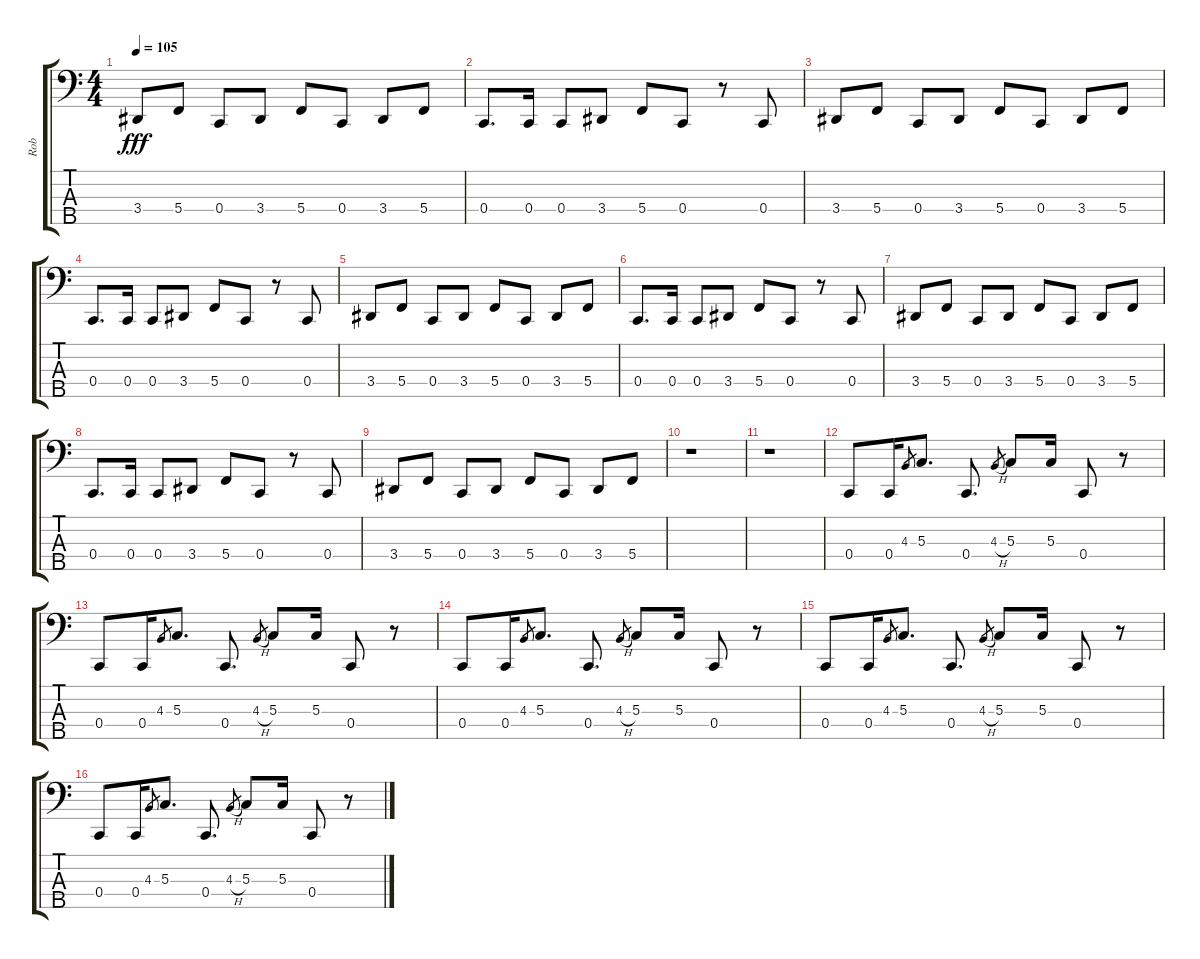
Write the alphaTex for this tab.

\track ("Rob" "Rob") {instrument electricbassfinger}
\staff {score tabs}
\tuning (F2 C2 G1 C1 G0) {hide}
\ts (4 4)
\tempo 105
\clef f4
\ks c
3.4.8{dy fff} 5.4.8 0.4.8 3.4.8 5.4.8 0.4.8 3.4.8 5.4.8 |
0.4.8{d} 0.4.16 0.4.8 3.4.8 5.4.8 0.4.8 r.8 0.4.8 |
3.4.8 5.4.8 0.4.8 3.4.8 5.4.8 0.4.8 3.4.8 5.4.8 |
0.4.8{d} 0.4.16 0.4.8 3.4.8 5.4.8 0.4.8 r.8 0.4.8 |
3.4.8 5.4.8 0.4.8 3.4.8 5.4.8 0.4.8 3.4.8 5.4.8 |
0.4.8{d} 0.4.16 0.4.8 3.4.8 5.4.8 0.4.8 r.8 0.4.8 |
3.4.8 5.4.8 0.4.8 3.4.8 5.4.8 0.4.8 3.4.8 5.4.8 |
0.4.8{d} 0.4.16 0.4.8 3.4.8 5.4.8 0.4.8 r.8 0.4.8 |
3.4.8 5.4.8 0.4.8 3.4.8 5.4.8 0.4.8 3.4.8 5.4.8 |
r.1 |
r.1 |
0.4.8 0.4.16 4.3.8{gr} 5.3.8{d} 0.4.8{d} 4.3{h}.8{gr} 5.3.8 5.3.16 0.4.8 r.8 |
0.4.8 0.4.16 4.3.8{gr} 5.3.8{d} 0.4.8{d} 4.3{h}.8{gr} 5.3.8 5.3.16 0.4.8 r.8 |
0.4.8 0.4.16 4.3.8{gr} 5.3.8{d} 0.4.8{d} 4.3{h}.8{gr} 5.3.8 5.3.16 0.4.8 r.8 |
0.4.8 0.4.16 4.3.8{gr} 5.3.8{d} 0.4.8{d} 4.3{h}.8{gr} 5.3.8 5.3.16 0.4.8 r.8 |
0.4.8 0.4.16 4.3.8{gr} 5.3.8{d} 0.4.8{d} 4.3{h}.8{gr} 5.3.8 5.3.16 0.4.8 r.8
